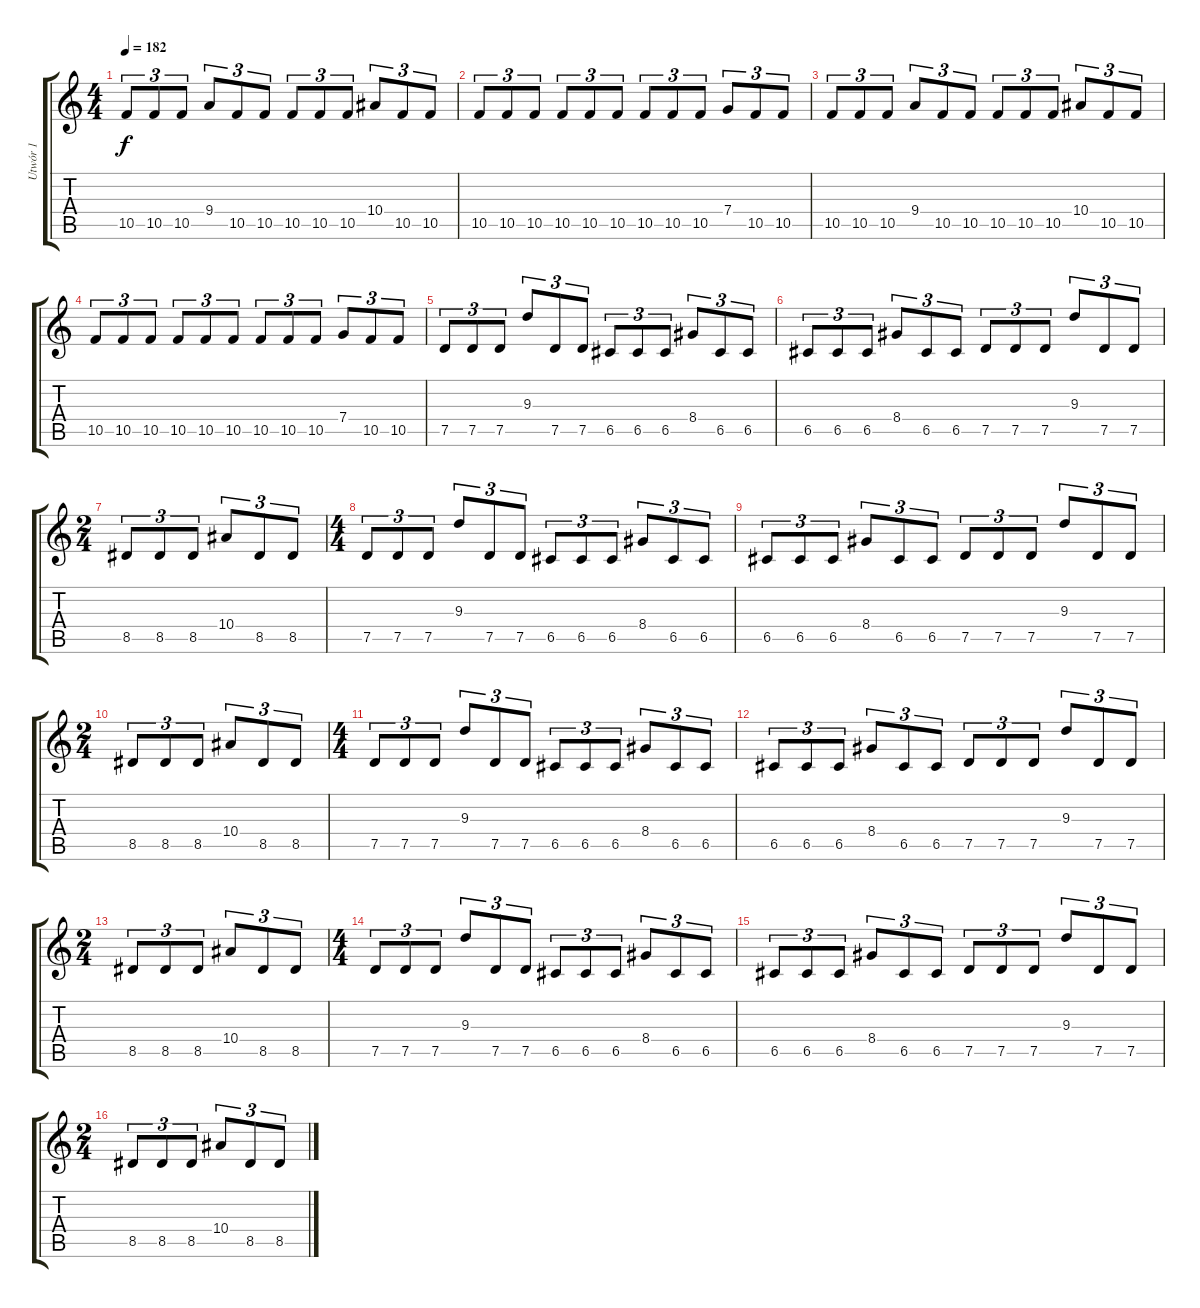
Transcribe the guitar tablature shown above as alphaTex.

\track ("Utwór 1" "Utwór 1") {instrument distortionguitar}
\staff {score tabs}
\tuning (D4 A3 F3 C3 G2 D2) {hide}
\ts (4 4)
\tempo 182
\clef g2
\ks c
10.5.8{tu (3 2) dy f} 10.5.8{tu (3 2)} 10.5.8{tu (3 2)} 9.4.8{tu (3 2)} 10.5.8{tu (3 2)} 10.5.8{tu (3 2)} 10.5.8{tu (3 2)} 10.5.8{tu (3 2)} 10.5.8{tu (3 2)} 10.4.8{tu (3 2)} 10.5.8{tu (3 2)} 10.5.8{tu (3 2)} |
10.5.8{tu (3 2)} 10.5.8{tu (3 2)} 10.5.8{tu (3 2)} 10.5.8{tu (3 2)} 10.5.8{tu (3 2)} 10.5.8{tu (3 2)} 10.5.8{tu (3 2)} 10.5.8{tu (3 2)} 10.5.8{tu (3 2)} 7.4.8{tu (3 2)} 10.5.8{tu (3 2)} 10.5.8{tu (3 2)} |
10.5.8{tu (3 2)} 10.5.8{tu (3 2)} 10.5.8{tu (3 2)} 9.4.8{tu (3 2)} 10.5.8{tu (3 2)} 10.5.8{tu (3 2)} 10.5.8{tu (3 2)} 10.5.8{tu (3 2)} 10.5.8{tu (3 2)} 10.4.8{tu (3 2)} 10.5.8{tu (3 2)} 10.5.8{tu (3 2)} |
10.5.8{tu (3 2)} 10.5.8{tu (3 2)} 10.5.8{tu (3 2)} 10.5.8{tu (3 2)} 10.5.8{tu (3 2)} 10.5.8{tu (3 2)} 10.5.8{tu (3 2)} 10.5.8{tu (3 2)} 10.5.8{tu (3 2)} 7.4.8{tu (3 2)} 10.5.8{tu (3 2)} 10.5.8{tu (3 2)} |
7.5.8{tu (3 2)} 7.5.8{tu (3 2)} 7.5.8{tu (3 2)} 9.3.8{tu (3 2)} 7.5.8{tu (3 2)} 7.5.8{tu (3 2)} 6.5.8{tu (3 2)} 6.5.8{tu (3 2)} 6.5.8{tu (3 2)} 8.4.8{tu (3 2)} 6.5.8{tu (3 2)} 6.5.8{tu (3 2)} |
6.5.8{tu (3 2)} 6.5.8{tu (3 2)} 6.5.8{tu (3 2)} 8.4.8{tu (3 2)} 6.5.8{tu (3 2)} 6.5.8{tu (3 2)} 7.5.8{tu (3 2)} 7.5.8{tu (3 2)} 7.5.8{tu (3 2)} 9.3.8{tu (3 2)} 7.5.8{tu (3 2)} 7.5.8{tu (3 2)} |
\ts (2 4)
8.5.8{tu (3 2)} 8.5.8{tu (3 2)} 8.5.8{tu (3 2)} 10.4.8{tu (3 2)} 8.5.8{tu (3 2)} 8.5.8{tu (3 2)} |
\ts (4 4)
7.5.8{tu (3 2)} 7.5.8{tu (3 2)} 7.5.8{tu (3 2)} 9.3.8{tu (3 2)} 7.5.8{tu (3 2)} 7.5.8{tu (3 2)} 6.5.8{tu (3 2)} 6.5.8{tu (3 2)} 6.5.8{tu (3 2)} 8.4.8{tu (3 2)} 6.5.8{tu (3 2)} 6.5.8{tu (3 2)} |
6.5.8{tu (3 2)} 6.5.8{tu (3 2)} 6.5.8{tu (3 2)} 8.4.8{tu (3 2)} 6.5.8{tu (3 2)} 6.5.8{tu (3 2)} 7.5.8{tu (3 2)} 7.5.8{tu (3 2)} 7.5.8{tu (3 2)} 9.3.8{tu (3 2)} 7.5.8{tu (3 2)} 7.5.8{tu (3 2)} |
\ts (2 4)
8.5.8{tu (3 2)} 8.5.8{tu (3 2)} 8.5.8{tu (3 2)} 10.4.8{tu (3 2)} 8.5.8{tu (3 2)} 8.5.8{tu (3 2)} |
\ts (4 4)
7.5.8{tu (3 2)} 7.5.8{tu (3 2)} 7.5.8{tu (3 2)} 9.3.8{tu (3 2)} 7.5.8{tu (3 2)} 7.5.8{tu (3 2)} 6.5.8{tu (3 2)} 6.5.8{tu (3 2)} 6.5.8{tu (3 2)} 8.4.8{tu (3 2)} 6.5.8{tu (3 2)} 6.5.8{tu (3 2)} |
6.5.8{tu (3 2)} 6.5.8{tu (3 2)} 6.5.8{tu (3 2)} 8.4.8{tu (3 2)} 6.5.8{tu (3 2)} 6.5.8{tu (3 2)} 7.5.8{tu (3 2)} 7.5.8{tu (3 2)} 7.5.8{tu (3 2)} 9.3.8{tu (3 2)} 7.5.8{tu (3 2)} 7.5.8{tu (3 2)} |
\ts (2 4)
8.5.8{tu (3 2)} 8.5.8{tu (3 2)} 8.5.8{tu (3 2)} 10.4.8{tu (3 2)} 8.5.8{tu (3 2)} 8.5.8{tu (3 2)} |
\ts (4 4)
7.5.8{tu (3 2)} 7.5.8{tu (3 2)} 7.5.8{tu (3 2)} 9.3.8{tu (3 2)} 7.5.8{tu (3 2)} 7.5.8{tu (3 2)} 6.5.8{tu (3 2)} 6.5.8{tu (3 2)} 6.5.8{tu (3 2)} 8.4.8{tu (3 2)} 6.5.8{tu (3 2)} 6.5.8{tu (3 2)} |
6.5.8{tu (3 2)} 6.5.8{tu (3 2)} 6.5.8{tu (3 2)} 8.4.8{tu (3 2)} 6.5.8{tu (3 2)} 6.5.8{tu (3 2)} 7.5.8{tu (3 2)} 7.5.8{tu (3 2)} 7.5.8{tu (3 2)} 9.3.8{tu (3 2)} 7.5.8{tu (3 2)} 7.5.8{tu (3 2)} |
\ts (2 4)
8.5.8{tu (3 2)} 8.5.8{tu (3 2)} 8.5.8{tu (3 2)} 10.4.8{tu (3 2)} 8.5.8{tu (3 2)} 8.5.8{tu (3 2)}
